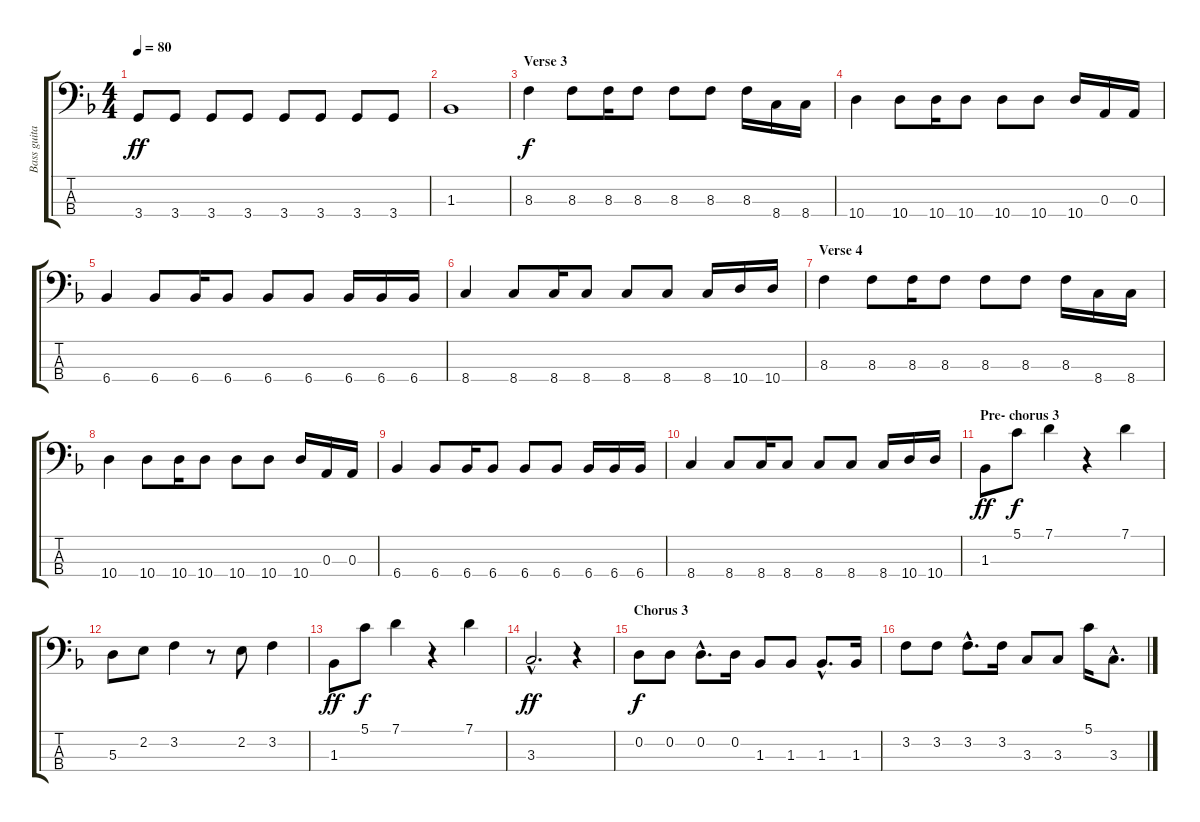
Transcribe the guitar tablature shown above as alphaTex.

\track ("Bass guitar" "Bass guita") {instrument electricbasspick}
\staff {score tabs}
\tuning (G2 D2 A1 E1) {hide}
\ts (4 4)
\tempo 80
\clef f4
\ks dminor
3.4.8{dy ff} 3.4.8 3.4.8 3.4.8 3.4.8 3.4.8 3.4.8 3.4.8 |
1.3.1 |
\section ("" "Verse 3")
8.3.4{dy f} 8.3.8 8.3.16 8.3.8 8.3.8 8.3.8 8.3.16 8.4.16 8.4.16 |
10.4.4 10.4.8 10.4.16 10.4.8 10.4.8 10.4.8 10.4.16 0.3.16 0.3.16 |
6.4.4 6.4.8 6.4.16 6.4.8 6.4.8 6.4.8 6.4.16 6.4.16 6.4.16 |
8.4.4 8.4.8 8.4.16 8.4.8 8.4.8 8.4.8 8.4.16 10.4.16 10.4.16 |
\section ("" "Verse 4")
8.3.4 8.3.8 8.3.16 8.3.8 8.3.8 8.3.8 8.3.16 8.4.16 8.4.16 |
10.4.4 10.4.8 10.4.16 10.4.8 10.4.8 10.4.8 10.4.16 0.3.16 0.3.16 |
6.4.4 6.4.8 6.4.16 6.4.8 6.4.8 6.4.8 6.4.16 6.4.16 6.4.16 |
8.4.4 8.4.8 8.4.16 8.4.8 8.4.8 8.4.8 8.4.16 10.4.16 10.4.16 |
\section ("" "Pre- chorus 3")
1.3.8{dy ff} 5.1.8{dy f} 7.1.4 r.4 7.1.4 |
5.3.8 2.2.8 3.2.4 r.8 2.2.8 3.2.4 |
1.3.8{dy ff} 5.1.8{dy f} 7.1.4 r.4 7.1.4 |
3.3{hac}.2{d dy ff} r.4 |
\section ("" "Chorus 3")
0.2.8{dy f} 0.2.8 0.2{hac}.8{d} 0.2.16 1.3.8 1.3.8 1.3{hac}.8{d} 1.3.16 |
3.2.8 3.2.8 3.2{hac}.8{d} 3.2.16 3.3.8 3.3.8 5.1.16 3.3{hac}.8{d}
